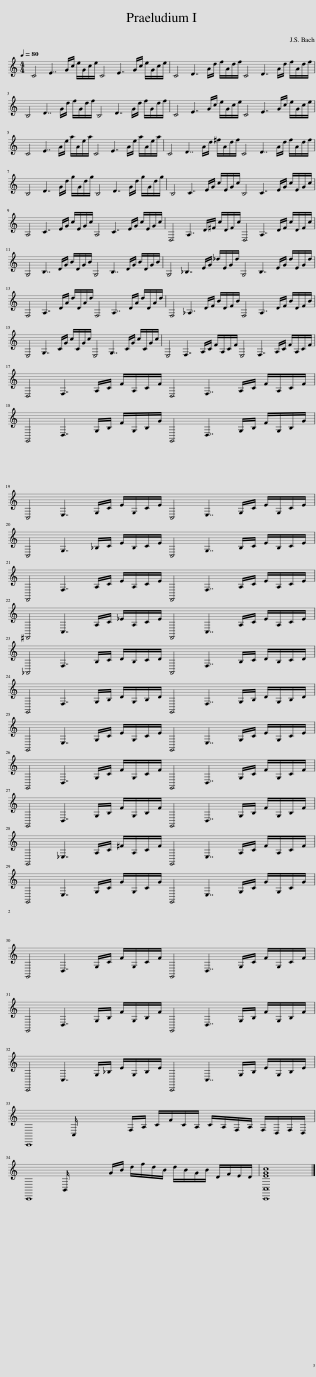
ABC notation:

X:1
L:1/8
Q:1/4=80
M:4/4
I:linebreak $
K:C
V:1 treble
V:1
 C4 E7/2 G/c/ e/G/c/e/ C4 E7/2 G/c/ e/G/c/e/ | C4 D7/2 A/d/ f/A/d/f/ C4 D7/2 A/d/ f/A/d/f/ |$ B,4 D7/2 G/d/ f/G/d/f/ B,4 D7/2 G/d/ f/G/d/f/ | C4 E7/2 G/c/ e/G/c/e/ C4 E7/2 G/c/ e/G/c/e/ |$ C4 E7/2 A/e/ a/A/e/a/ C4 E7/2 A/e/ a/A/e/a/ | %5
 C4 D7/2 A/d/ ^f/A/d/f/ C4 D7/2 A/d/ f/A/d/f/ |$ B,4 D7/2 G/d/ g/G/d/g/ B,4 D7/2 G/d/ g/G/d/g/ | B,4 C7/2 E/G/ c/E/G/c/ B,4 C7/2 E/G/ c/E/G/c/ |$ A,4 C7/2 E/G/ c/E/G/c/ A,4 C7/2 E/G/ c/E/G/c/ | D,4 A,7/2 D/^F/ c/D/F/c/ D,4 A,7/2 D/F/ c/D/F/c/ |$ %10
 G,4 B,7/2 D/G/ B/D/G/B/ G,4 B,7/2 D/G/ B/D/G/B/ | G,4 _B,7/2 E/G/ _d/E/G/d/ G,4 B,7/2 E/G/ d/E/G/d/ |$ F,4 A,7/2 D/A/ d/D/A/d/ F,4 A,7/2 D/A/ d/D/A/d/ | F,4 _A,7/2 D/F/ B/D/F/B/ F,4 A,7/2 D/F/ B/D/F/B/ |$ E,4 G,7/2 C/G/ c/C/G/c/ E,4 G,7/2 C/G/ c/C/G/c/ | %15
 E,4 F,7/2 A,/C/ F/A,/C/F/ E,4 F,7/2 A,/C/ F/A,/C/F/ |$ D,4 F,7/2 A,/C/ F/A,/C/F/ D,4 F,7/2 A,/C/ F/A,/C/F/ |$ G,,4 D,7/2 G,/B,/ F/G,/B,/G/ G,,4 D,7/2 G,/B,/ F/G,/B,/G/ |$ C,4 E,7/2 G,/C/ E/G,/C/E/ C,4 E,7/2 G,/C/ E/G,/C/E/ |$ C,4 G,7/2 _B,/C/ E/B,/C/E/ C,4 G,7/2 B,/C/ E/B,/C/E/ |$ %20
 F,,4 F,7/2 A,/C/ E/A,/C/E/ F,,4 F,7/2 A,/C/ E/A,/C/E/ |$ ^F,,4 C,7/2 A,/C/ _E/A,/C/E/ F,,4 C,7/2 A,/C/ E/A,/C/E/ |$ _A,,4 F,7/2 B,/C/ D/B,/C/D/ A,,4 F,7/2 B,/C/ D/B,/C/D/ |$ G,,4 F,7/2 G,/B,/ D/G,/B,/D/ G,,4 F,7/2 G,/B,/ D/G,/B,/D/ |$ G,,4 E,7/2 G,/C/ E/G,/C/E/ G,,4 E,7/2 G,/C/ E/G,/C/E/ |$ %25
 G,,4 D,7/2 G,/C/ F/G,/C/F/ G,,4 D,7/2 G,/C/ F/G,/C/F/ |$ G,,4 D,7/2 G,/B,/ F/G,/B,/F/ G,,4 D,7/2 G,/B,/ F/G,/B,/F/ |$ G,,4 _E,7/2 A,/C/ ^F/A,/C/F/ G,,4 E,7/2 A,/C/ F/A,/C/F/ |$ G,,4 E,7/2 G,/C/ G/G,/C/G/ G,,4 E,7/2 G,/C/ G/G,/C/G/ |$ G,,4 D,7/2 G,/C/ F/G,/C/F/ G,,4 D,7/2 G,/C/ F/G,/C/F/ |$ %30
 G,,4 D,7/2 G,/B,/ F/G,/B,/F/ G,,4 D,7/2 G,/B,/ F/G,/B,/F/ |$ C,,4 C,7/2 G,/_B,/ E/G,/B,/E/ C,,4 C,7/2 G,/B,/ E/G,/B,/E/ |$ C,,8 C,/ x7 F,/A,/ C/F/C/A,/ C/A,/F,/A,/ F,/D,/F,/D,/ |$ C,,8 B,,/ x7 G/B/ d/f/d/B/ d/B/G/B/ D/F/E/D/ | [C,,C,EGc]8 |] %35
